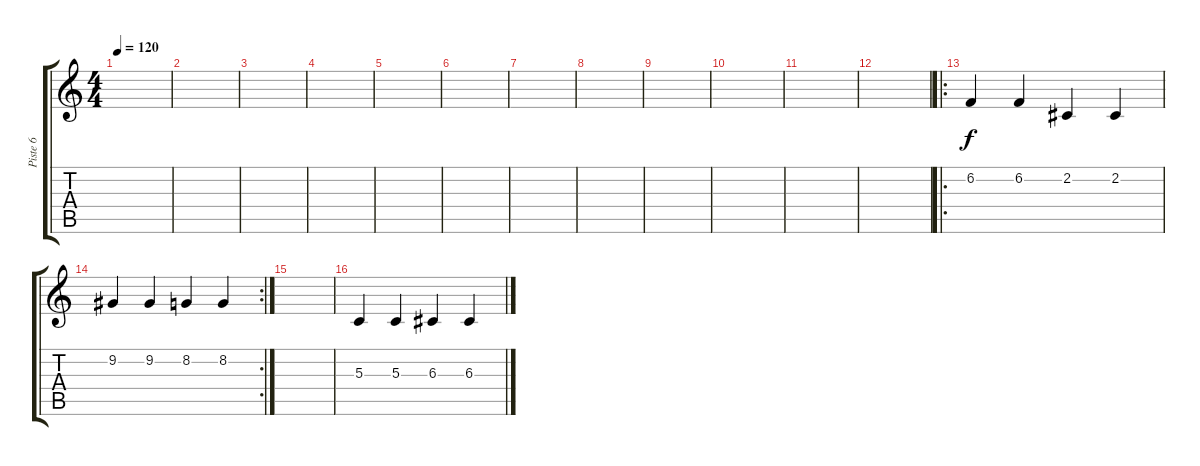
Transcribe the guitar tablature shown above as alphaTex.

\track ("Piste 6" "Piste 6") {instrument flute}
\staff {score tabs}
\tuning (E4 B3 G3 D3 A2 E2) {hide}
\ts (4 4)
\tempo 120
\clef g2
\ks c
|
|
|
|
|
|
|
|
|
|
|
|
\ro
6.2.4 6.2.4 2.2.4 2.2.4 |
\rc 2
9.2.4 9.2.4 8.2.4 8.2.4 |
|
5.3.4 5.3.4 6.3.4 6.3.4
